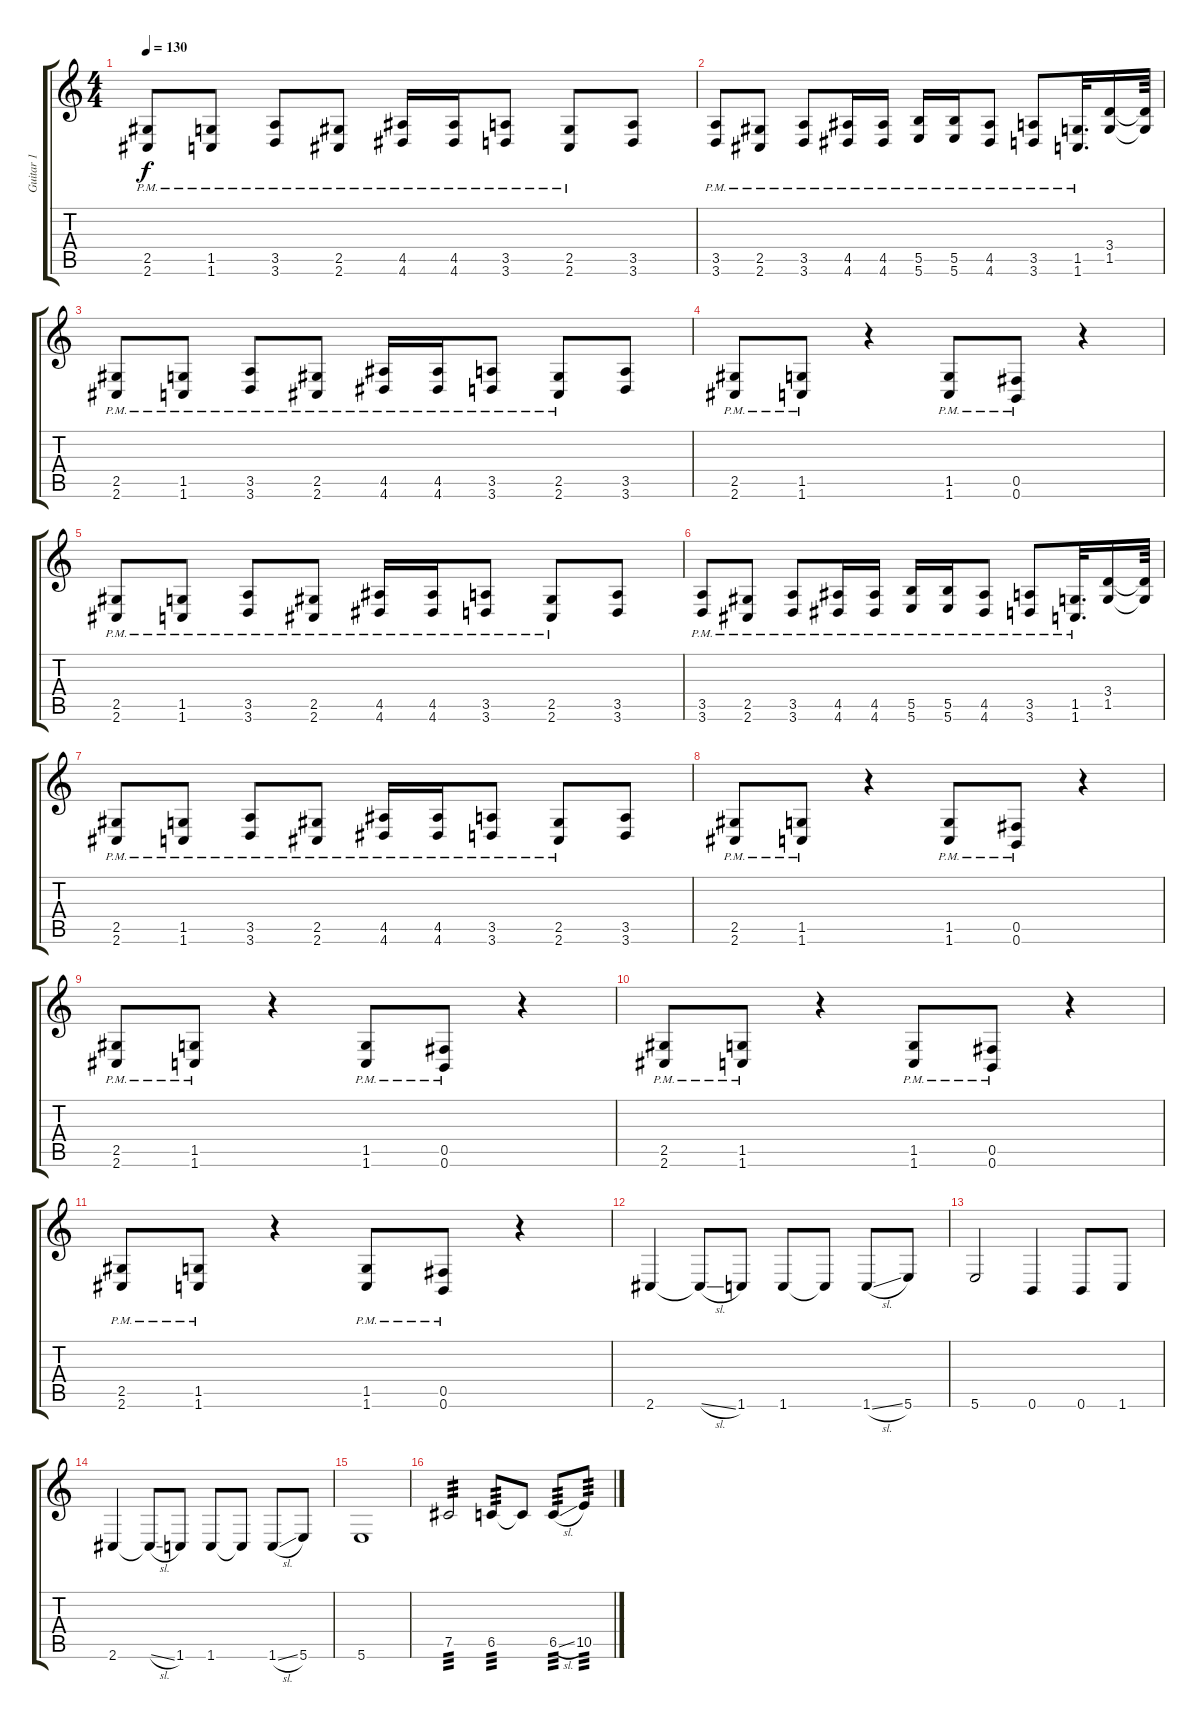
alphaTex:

\track ("Guitar 1" "Guitar 1") {instrument distortionguitar}
\staff {score tabs}
\tuning (Db4 Ab3 E3 B2 Gb2 B1) {hide}
\ts (4 4)
\tempo 130
\clef g2
\ks c
(2.5{pm} 2.6{pm}).8{dy f} (1.5{pm} 1.6{pm}).8 (3.5{pm} 3.6{pm}).8 (2.5{pm} 2.6{pm}).8 (4.5{pm} 4.6{pm}).16 (4.5{pm} 4.6{pm}).16 (3.5{pm} 3.6{pm}).8 (2.5{pm} 2.6{pm}).8 (3.5 3.6).8 |
(3.5{pm} 3.6{pm}).8 (2.5{pm} 2.6{pm}).8 (3.5{pm} 3.6{pm}).8 (4.5{pm} 4.6{pm}).16 (4.5{pm} 4.6{pm}).16 (5.5{pm} 5.6{pm}).16 (5.5{pm} 5.6{pm}).16 (4.5{pm} 4.6{pm}).8 (3.5{pm} 3.6{pm}).8 (1.5{pm} 1.6{pm}).32{d} (3.4 1.5).16 (3.4{t} 1.5{t}).64 |
(2.5{pm} 2.6{pm}).8 (1.5{pm} 1.6{pm}).8 (3.5{pm} 3.6{pm}).8 (2.5{pm} 2.6{pm}).8 (4.5{pm} 4.6{pm}).16 (4.5{pm} 4.6{pm}).16 (3.5{pm} 3.6{pm}).8 (2.5{pm} 2.6{pm}).8 (3.5 3.6).8 |
(2.5{pm} 2.6{pm}).8 (1.5{pm} 1.6{pm}).8 r.4 (1.5{pm} 1.6{pm}).8 (0.5{pm} 0.6{pm}).8 r.4 |
(2.5{pm} 2.6{pm}).8 (1.5{pm} 1.6{pm}).8 (3.5{pm} 3.6{pm}).8 (2.5{pm} 2.6{pm}).8 (4.5{pm} 4.6{pm}).16 (4.5{pm} 4.6{pm}).16 (3.5{pm} 3.6{pm}).8 (2.5{pm} 2.6{pm}).8 (3.5 3.6).8 |
(3.5{pm} 3.6{pm}).8 (2.5{pm} 2.6{pm}).8 (3.5{pm} 3.6{pm}).8 (4.5{pm} 4.6{pm}).16 (4.5{pm} 4.6{pm}).16 (5.5{pm} 5.6{pm}).16 (5.5{pm} 5.6{pm}).16 (4.5{pm} 4.6{pm}).8 (3.5{pm} 3.6{pm}).8 (1.5{pm} 1.6{pm}).32{d} (3.4 1.5).16 (3.4{t} 1.5{t}).64 |
(2.5{pm} 2.6{pm}).8 (1.5{pm} 1.6{pm}).8 (3.5{pm} 3.6{pm}).8 (2.5{pm} 2.6{pm}).8 (4.5{pm} 4.6{pm}).16 (4.5{pm} 4.6{pm}).16 (3.5{pm} 3.6{pm}).8 (2.5{pm} 2.6{pm}).8 (3.5 3.6).8 |
(2.5{pm} 2.6{pm}).8 (1.5{pm} 1.6{pm}).8 r.4 (1.5{pm} 1.6{pm}).8 (0.5{pm} 0.6{pm}).8 r.4 |
(2.5{pm} 2.6{pm}).8 (1.5{pm} 1.6{pm}).8 r.4 (1.5{pm} 1.6{pm}).8 (0.5{pm} 0.6{pm}).8 r.4 |
(2.5{pm} 2.6{pm}).8 (1.5{pm} 1.6{pm}).8 r.4 (1.5{pm} 1.6{pm}).8 (0.5{pm} 0.6{pm}).8 r.4 |
(2.5{pm} 2.6{pm}).8 (1.5{pm} 1.6{pm}).8 r.4 (1.5{pm} 1.6{pm}).8 (0.5{pm} 0.6{pm}).8 r.4 |
2.6.4 2.6{sl t}.8 1.6.8 1.6.8 1.6{t}.8 1.6{sl}.8 5.6.8 |
5.6.2 0.6.4 0.6.8 1.6.8 |
2.6.4 2.6{sl t}.8 1.6.8 1.6.8 1.6{t}.8 1.6{sl}.8 5.6.8 |
5.6.1 |
7.5.2{tp 3} 6.5.8{tp 3} 6.5{t}.8 6.5{sl}.8{tp 3} 10.5.8{tp 3}
